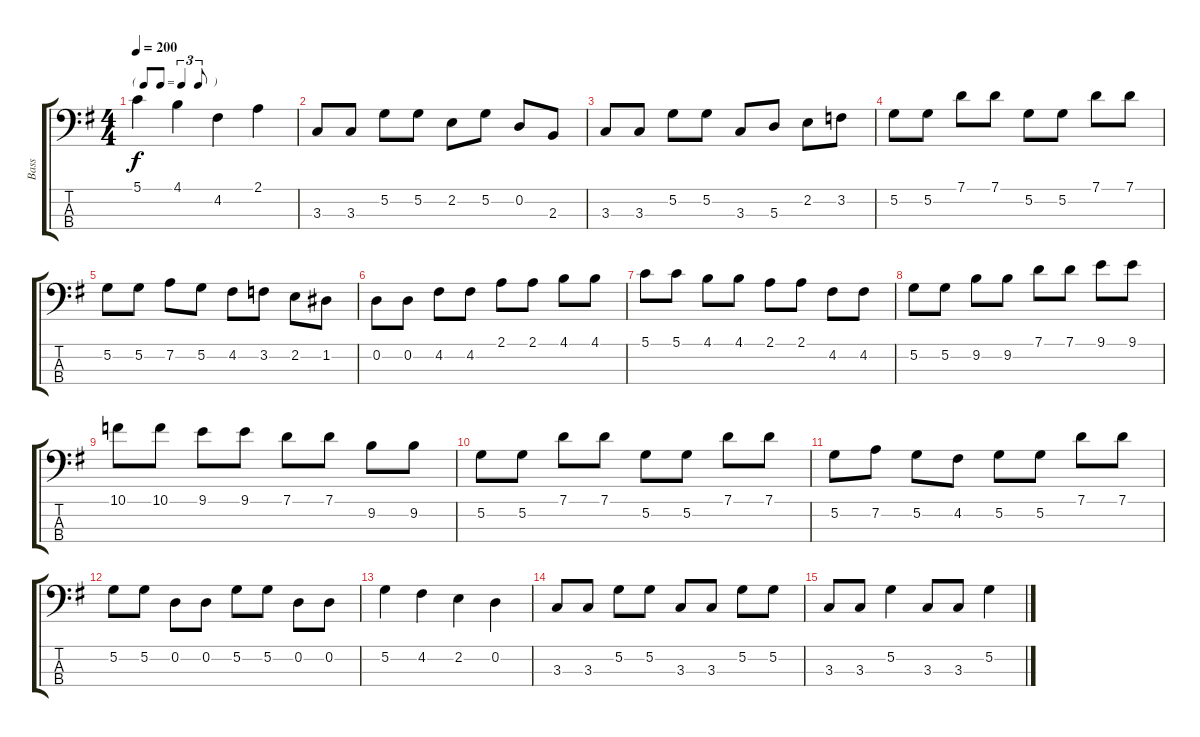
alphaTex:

\track ("Bass" "Bass") {instrument electricbassfinger}
\staff {score tabs}
\tuning (G2 D2 A1 E1) {hide}
\ts (4 4)
\tf triplet8th
\tempo 200
\clef f4
\ks g
5.1.4{dy f} 4.1.4 4.2.4 2.1.4 |
3.3.8 3.3.8 5.2.8 5.2.8 2.2.8 5.2.8 0.2.8 2.3.8 |
3.3.8 3.3.8 5.2.8 5.2.8 3.3.8 5.3.8 2.2.8 3.2.8 |
5.2.8 5.2.8 7.1.8 7.1.8 5.2.8 5.2.8 7.1.8 7.1.8 |
5.2.8 5.2.8 7.2.8 5.2.8 4.2.8 3.2.8 2.2.8 1.2.8 |
0.2.8 0.2.8 4.2.8 4.2.8 2.1.8 2.1.8 4.1.8 4.1.8 |
5.1.8 5.1.8 4.1.8 4.1.8 2.1.8 2.1.8 4.2.8 4.2.8 |
5.2.8 5.2.8 9.2.8 9.2.8 7.1.8 7.1.8 9.1.8 9.1.8 |
10.1.8 10.1.8 9.1.8 9.1.8 7.1.8 7.1.8 9.2.8 9.2.8 |
5.2.8 5.2.8 7.1.8 7.1.8 5.2.8 5.2.8 7.1.8 7.1.8 |
5.2.8 7.2.8 5.2.8 4.2.8 5.2.8 5.2.8 7.1.8 7.1.8 |
5.2.8 5.2.8 0.2.8 0.2.8 5.2.8 5.2.8 0.2.8 0.2.8 |
5.2.4 4.2.4 2.2.4 0.2.4 |
3.3.8 3.3.8 5.2.8 5.2.8 3.3.8 3.3.8 5.2.8 5.2.8 |
3.3.8 3.3.8 5.2.4 3.3.8 3.3.8 5.2.4
